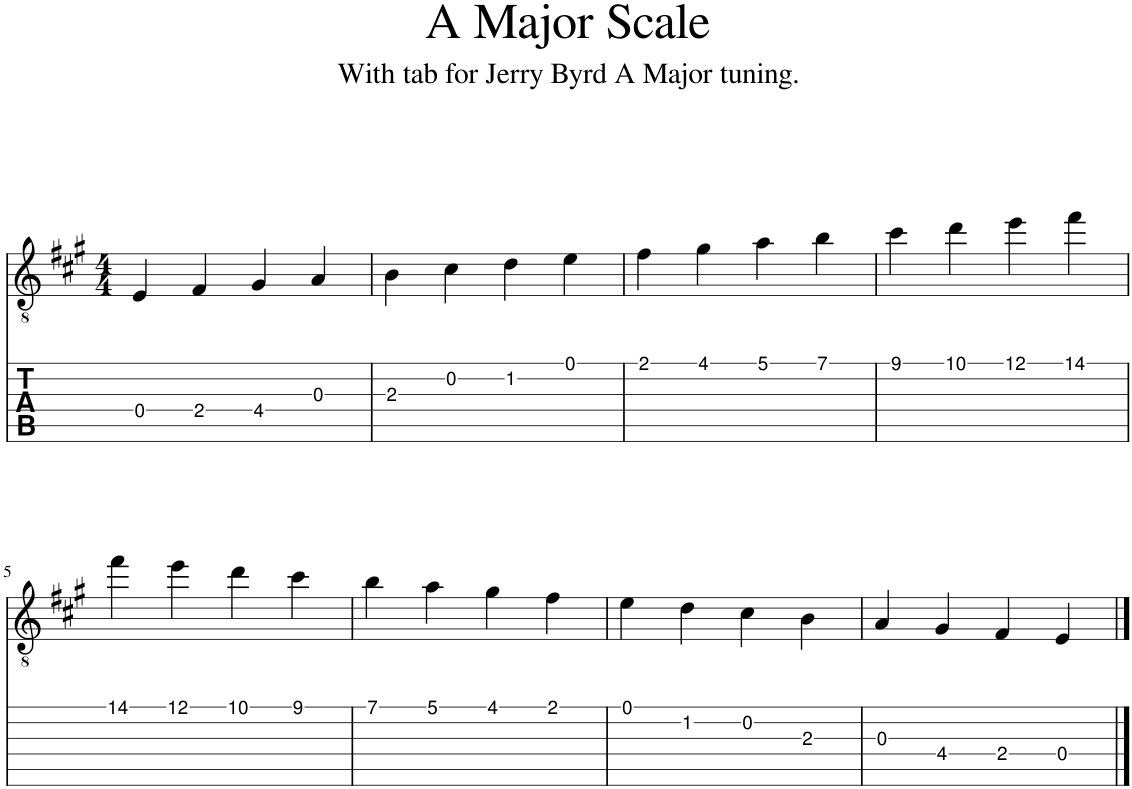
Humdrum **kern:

**kern	**kern
*part1	*part1
*staff2	*staff1
*I"Lap Steel Guitar	*
*I'LS. Guit.	*
*stria6	*
*	*clefGv2
*k[f#c#g#]	*k[f#c#g#]
*M4/4	*M4/4
=1	=1
4E	4E/
4F#	4F#/
4G#	4G#/
4A	4A/
=2	=2
4B	4B\
4c#	4c#\
4d	4d\
4e	4e\
=3	=3
4f#	4f#\
4g#	4g#\
4a	4a\
4b	4b\
=4	=4
4cc#	4cc#\
4dd	4dd\
4ee	4ee\
4ff#	4ff#\
!!LO:LB:g=z
=5	=5
4ff#	4ff#\
4ee	4ee\
4dd	4dd\
4cc#	4cc#\
=6	=6
4b	4b\
4a	4a\
4g#	4g#\
4f#	4f#\
=7	=7
4e	4e\
4d	4d\
4c#	4c#\
4B	4B\
=8	=8
4A	4A/
4G#	4G#/
4F#	4F#/
4E	4E/
==	==
*-	*-
